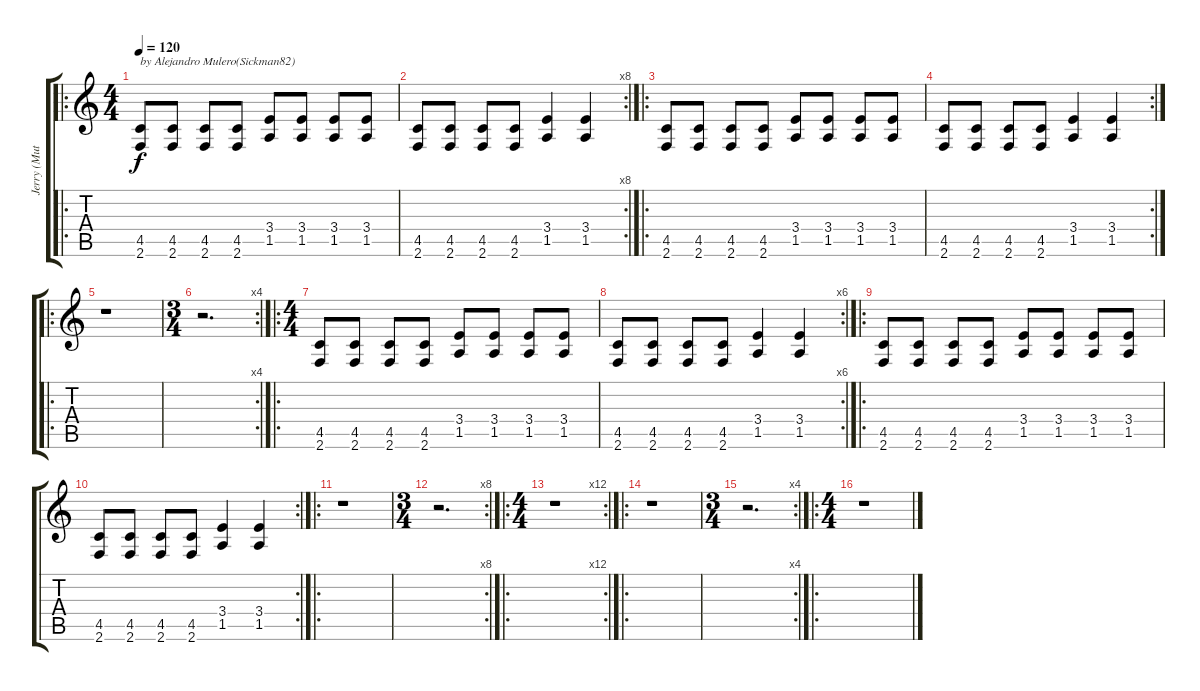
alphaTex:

\track ("Jerry (Muted)" "Jerry (Mut") {instrument electricguitarmuted}
\staff {score tabs}
\tuning (Eb4 Bb3 Gb3 Db3 Ab2 Eb2) {hide}
\ro
\ts (4 4)
\tempo 120
\clef g2
\ks c
(4.5 2.6).8{txt "by Alejandro Mulero(Sickman82)" dy f instrument electricguitarmuted} (4.5 2.6).8 (4.5 2.6).8 (4.5 2.6).8 (3.4 1.5).8 (3.4 1.5).8 (3.4 1.5).8 (3.4 1.5).8 |
\rc 8
(4.5 2.6).8 (4.5 2.6).8 (4.5 2.6).8 (4.5 2.6).8 (3.4 1.5).4 (3.4 1.5).4 |
\ro
(4.5 2.6).8 (4.5 2.6).8 (4.5 2.6).8 (4.5 2.6).8 (3.4 1.5).8 (3.4 1.5).8 (3.4 1.5).8 (3.4 1.5).8 |
\rc 2
(4.5 2.6).8 (4.5 2.6).8 (4.5 2.6).8 (4.5 2.6).8 (3.4 1.5).4 (3.4 1.5).4 |
\ro
r.1 |
\rc 4
\ts (3 4)
r.2{d} |
\ro
\ts (4 4)
(4.5 2.6).8 (4.5 2.6).8 (4.5 2.6).8 (4.5 2.6).8 (3.4 1.5).8 (3.4 1.5).8 (3.4 1.5).8 (3.4 1.5).8 |
\rc 6
(4.5 2.6).8 (4.5 2.6).8 (4.5 2.6).8 (4.5 2.6).8 (3.4 1.5).4 (3.4 1.5).4 |
\ro
(4.5 2.6).8 (4.5 2.6).8 (4.5 2.6).8 (4.5 2.6).8 (3.4 1.5).8 (3.4 1.5).8 (3.4 1.5).8 (3.4 1.5).8 |
\rc 2
(4.5 2.6).8 (4.5 2.6).8 (4.5 2.6).8 (4.5 2.6).8 (3.4 1.5).4 (3.4 1.5).4 |
\ro
r.1 |
\rc 8
\ts (3 4)
r.2{d} |
\ro
\rc 12
\ts (4 4)
r.1 |
\ro
r.1 |
\rc 4
\ts (3 4)
r.2{d} |
\ro
\ts (4 4)
r.1
